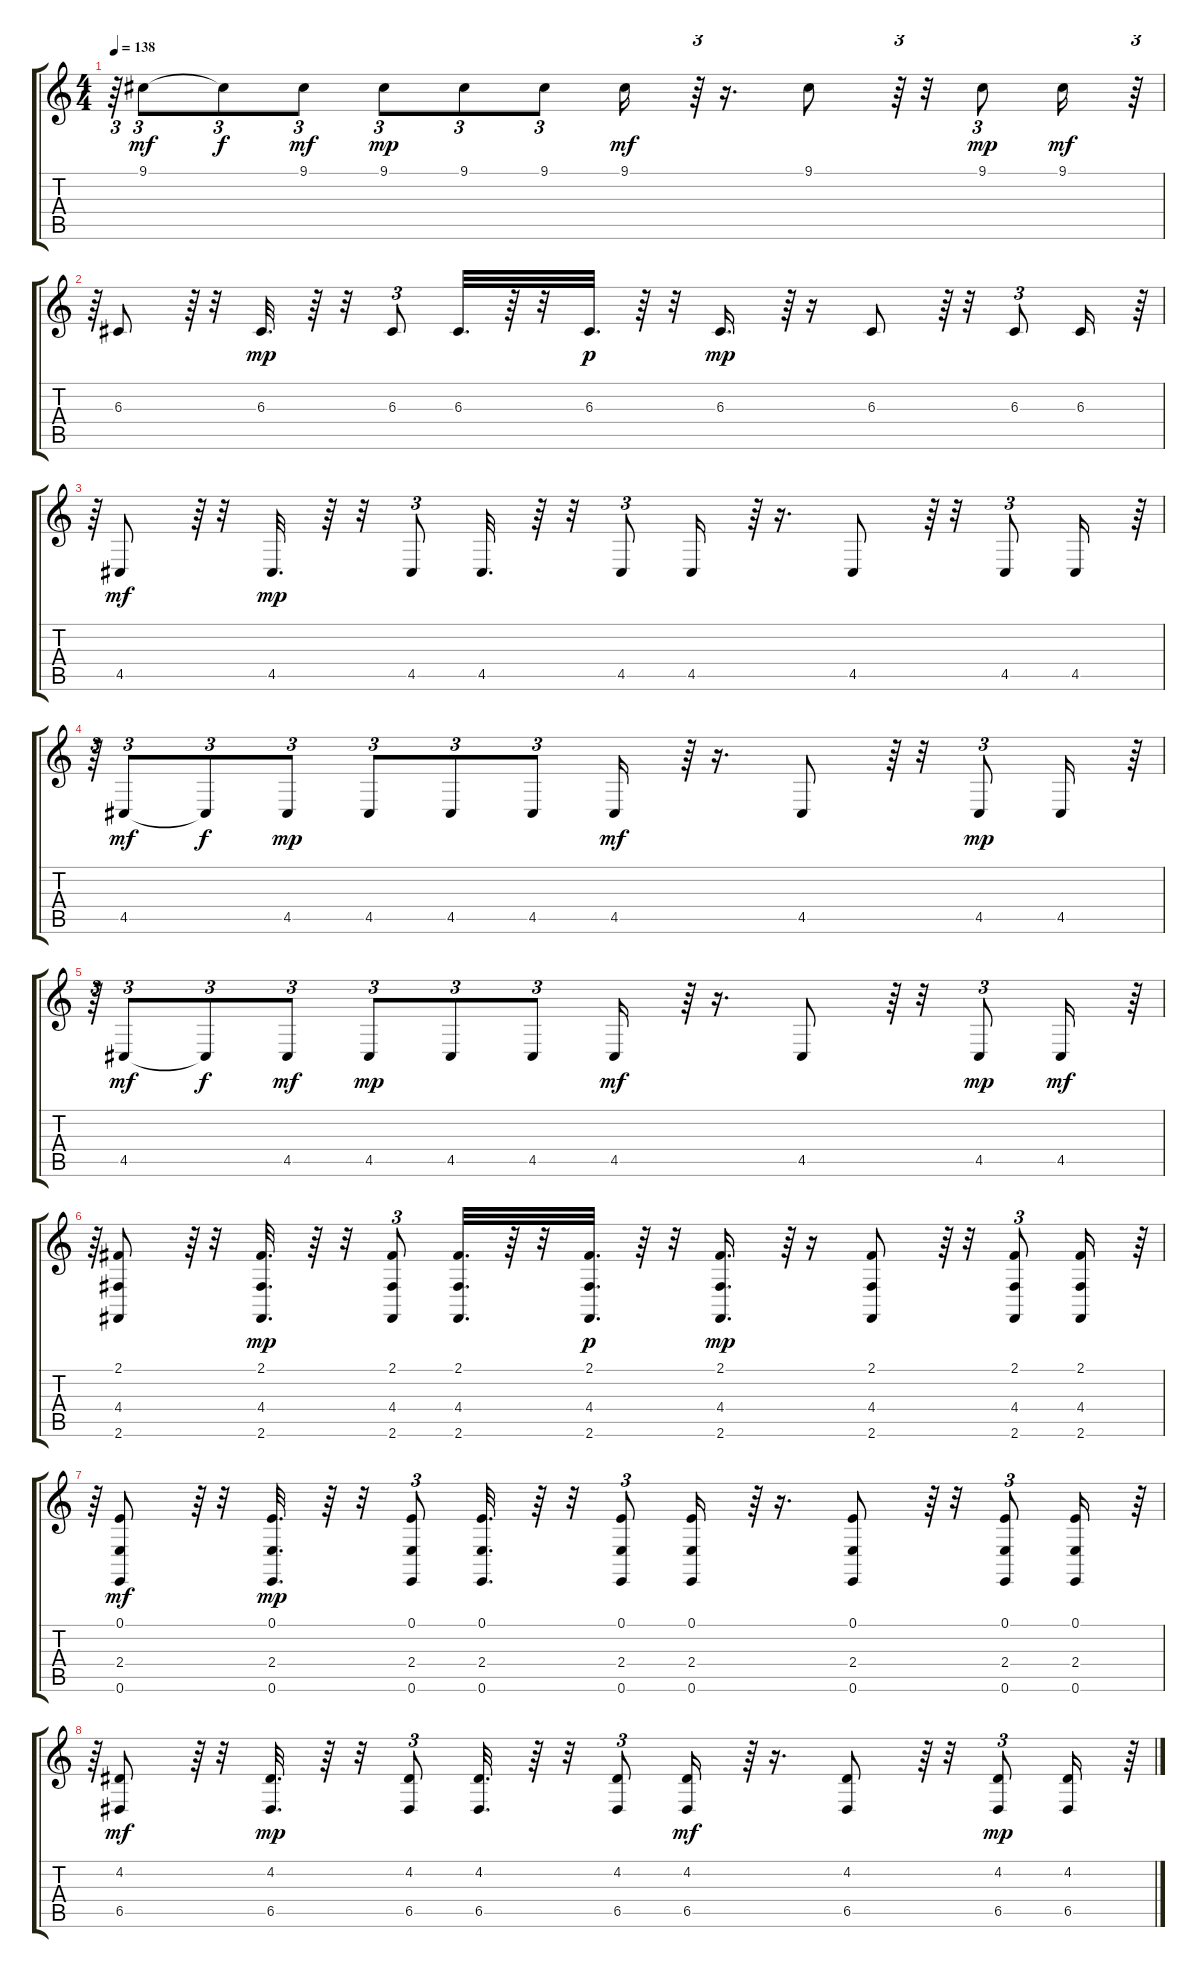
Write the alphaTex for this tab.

\track "" {instrument lead8bassandlead}
\staff {score tabs}
\tuning (E4 B3 G3 D3 A2 E2) {hide}
\ts (4 4)
\tempo 138
\clef g2
\ks c
r.64{tu (3 2) dy mp} 9.1.8{tu (3 2) dy mf} 9.1{t}.8{tu (3 2) dy f} 9.1.8{tu (3 2) dy mf} 9.1.8{tu (3 2) dy mp} 9.1.8{tu (3 2)} 9.1.8{tu (3 2)} 9.1.16{dy mf} r.64{tu (3 2)} r.16{d} 9.1.8 r.64{tu (3 2)} r.32 9.1.8{tu (3 2) dy mp} 9.1.16{dy mf} r.64{tu (3 2)} |
r.64{tu (3 2)} 6.3.8 r.64{tu (3 2)} r.32 6.3.32{d dy mp} r.64 r.32 6.3.8{tu (3 2)} 6.3.32{d} r.64 r.32 6.3.32{d dy p} r.64 r.32 6.3.16{d dy mp} r.64{tu (3 2)} r.16 6.3.8 r.64{tu (3 2)} r.32 6.3.8{tu (3 2)} 6.3.16 r.64{tu (3 2)} |
r.64{tu (3 2)} 4.5.8{dy mf} r.64{tu (3 2)} r.32 4.5.32{d dy mp} r.64 r.32 4.5.8{tu (3 2)} 4.5.32{d} r.64 r.32 4.5.8{tu (3 2)} 4.5.16 r.64{tu (3 2)} r.16{d} 4.5.8 r.64{tu (3 2)} r.32 4.5.8{tu (3 2)} 4.5.16 r.64{tu (3 2)} |
r.64{tu (3 2)} 4.5.8{tu (3 2) dy mf} 4.5{t}.8{tu (3 2) dy f} 4.5.8{tu (3 2) dy mp} 4.5.8{tu (3 2)} 4.5.8{tu (3 2)} 4.5.8{tu (3 2)} 4.5.16{dy mf} r.64{tu (3 2)} r.16{d} 4.5.8 r.64{tu (3 2)} r.32 4.5.8{tu (3 2) dy mp} 4.5.16 r.64{tu (3 2)} |
r.64{tu (3 2)} 4.5.8{tu (3 2) dy mf} 4.5{t}.8{tu (3 2) dy f} 4.5.8{tu (3 2) dy mf} 4.5.8{tu (3 2) dy mp} 4.5.8{tu (3 2)} 4.5.8{tu (3 2)} 4.5.16{dy mf} r.64{tu (3 2)} r.16{d} 4.5.8 r.64{tu (3 2)} r.32 4.5.8{tu (3 2) dy mp} 4.5.16{dy mf} r.64{tu (3 2)} |
r.64{tu (3 2)} (2.1 4.4 2.6).8 r.64{tu (3 2)} r.32 (2.1 4.4 2.6).32{d dy mp} r.64 r.32 (2.1 4.4 2.6).8{tu (3 2)} (2.1 4.4 2.6).32{d} r.64 r.32 (2.1 4.4 2.6).32{d dy p} r.64 r.32 (2.1 4.4 2.6).16{d dy mp} r.64{tu (3 2)} r.16 (2.1 4.4 2.6).8 r.64{tu (3 2)} r.32 (2.1 4.4 2.6).8{tu (3 2)} (2.1 4.4 2.6).16 r.64{tu (3 2)} |
r.64{tu (3 2)} (0.1 2.4 0.6).8{dy mf} r.64{tu (3 2)} r.32 (0.1 2.4 0.6).32{d dy mp} r.64 r.32 (0.1 2.4 0.6).8{tu (3 2)} (0.1 2.4 0.6).32{d} r.64 r.32 (0.1 2.4 0.6).8{tu (3 2)} (0.1 2.4 0.6).16 r.64{tu (3 2)} r.16{d} (0.1 2.4 0.6).8 r.64{tu (3 2)} r.32 (0.1 2.4 0.6).8{tu (3 2)} (0.1 2.4 0.6).16 r.64{tu (3 2)} |
r.64{tu (3 2)} (4.2 6.5).8{dy mf} r.64{tu (3 2)} r.32 (4.2 6.5).32{d dy mp} r.64 r.32 (4.2 6.5).8{tu (3 2)} (4.2 6.5).32{d} r.64 r.32 (4.2 6.5).8{tu (3 2)} (4.2 6.5).16{dy mf} r.64{tu (3 2)} r.16{d} (4.2 6.5).8 r.64{tu (3 2)} r.32 (4.2 6.5).8{tu (3 2) dy mp} (4.2 6.5).16 r.64{tu (3 2)}
